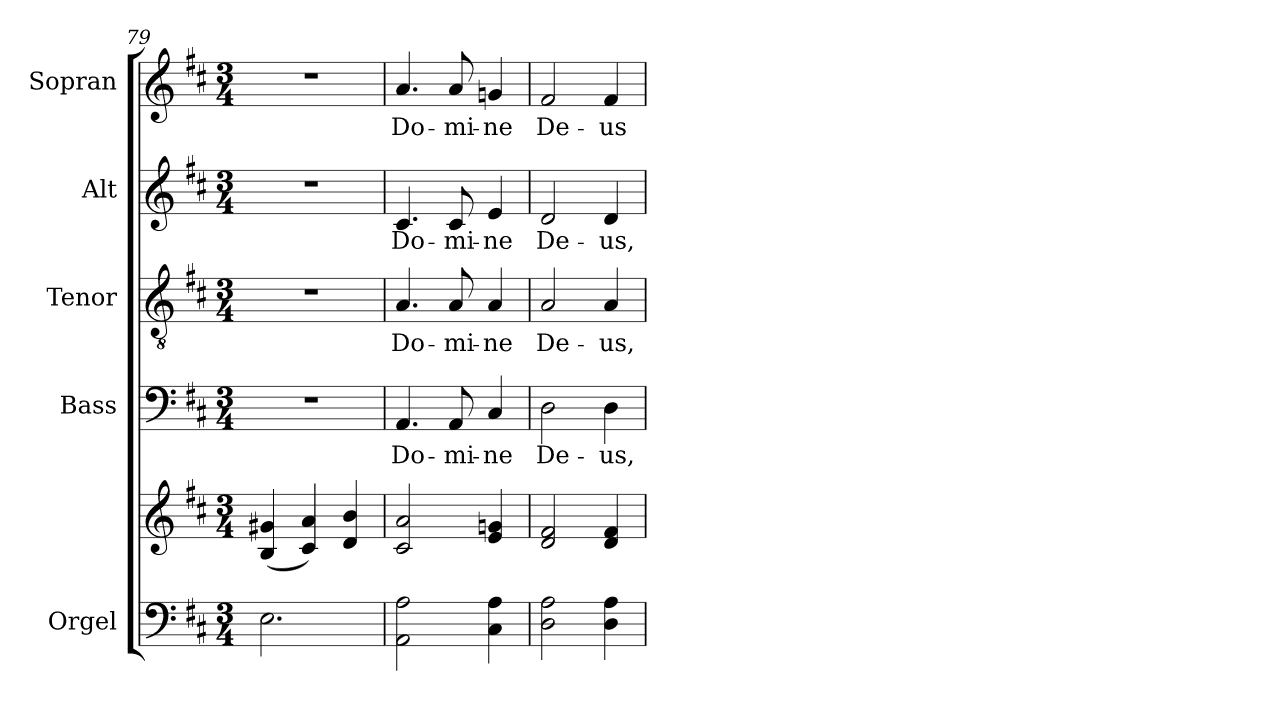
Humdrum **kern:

**kern	**kern	**kern	**text	**kern	**text	**kern	**text	**kern	**text
*part5	*part5	*part4	*part4	*part3	*part3	*part2	*part2	*part1	*part1
*staff6	*staff5	*staff4	*staff4	*staff3	*staff3	*staff2	*staff2	*staff1	*staff1
*I"Orgel	*	*I"Bass	*	*I"Tenor	*	*I"Alt	*	*I"Sopran	*
*I'Org.	*	*I'B.	*	*I'T.	*	*I'A.	*	*I'S.	*
*clefF4	*clefG2	*clefF4	*	*clefGv2	*	*clefG2	*	*clefG2	*
*k[f#c#]	*k[f#c#]	*k[f#c#]	*	*k[f#c#]	*	*k[f#c#]	*	*k[f#c#]	*
*D:	*D:	*D:	*	*D:	*	*D:	*	*D:	*
*M3/4	*M3/4	*M3/4	*	*M3/4	*	*M3/4	*	*M3/4	*
=79	=79	=79	=79	=79	=79	=79	=79	=79	=79
2.E\	(4B/ 4g#X/	2.r	.	2.r	.	2.r	.	2.r	.
.	4c#/ 4a/)	.	.	.	.	.	.	.	.
.	4d/ 4b/	.	.	.	.	.	.	.	.
=80	=80	=80	=80	=80	=80	=80	=80	=80	=80
2AA\ 2A\	2c#/ 2a/	4.AA/	Do-	4.A/	Do-	4.c#/	Do-	4.a/	Do-
.	.	8AA/	-mi-	8A/	-mi-	8c#/	-mi-	8a/	-mi-
4C#\ 4A\	4e/ 4gn/	4C#/	-ne	4A/	-ne	4e/	-ne	4gn/	-ne
=81	=81	=81	=81	=81	=81	=81	=81	=81	=81
2D\ 2A\	2d/ 2f#/	2D\	De-	2A/	De-	2d/	De-	2f#/	De-
4D\ 4A\	4d/ 4f#/	4D\	-us,	4A/	-us,	4d/	-us,	4f#/	-us
=	=	=	=	=	=	=	=	=	=
*-	*-	*-	*-	*-	*-	*-	*-	*-	*-
